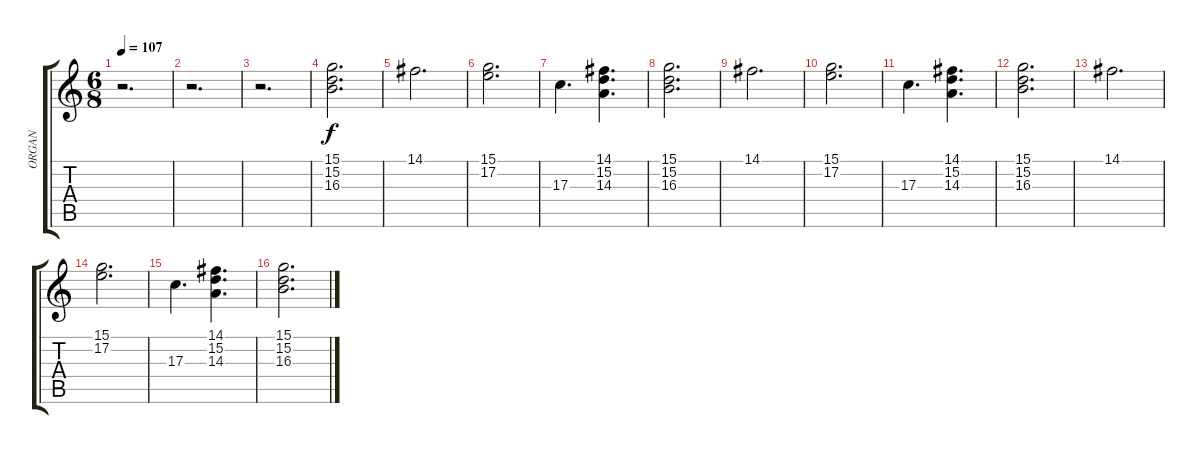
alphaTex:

\track ("ORGAN" "ORGAN") {instrument rockorgan}
\staff {score tabs}
\tuning (E4 B3 G3 D3 A2 E2) {hide}
\ts (6 8)
\tempo 107
\clef g2
\ks c
r.2{d dy f} |
r.2{d} |
r.2{d} |
(15.1 15.2 16.3).2{d} |
14.1.2{d} |
(15.1 17.2).2{d} |
17.3.4{d} (14.1 15.2 14.3).4{d} |
(15.1 15.2 16.3).2{d} |
14.1.2{d} |
(15.1 17.2).2{d} |
17.3.4{d} (14.1 15.2 14.3).4{d} |
(15.1 15.2 16.3).2{d} |
14.1.2{d} |
(15.1 17.2).2{d} |
17.3.4{d} (14.1 15.2 14.3).4{d} |
(15.1 15.2 16.3).2{d}
